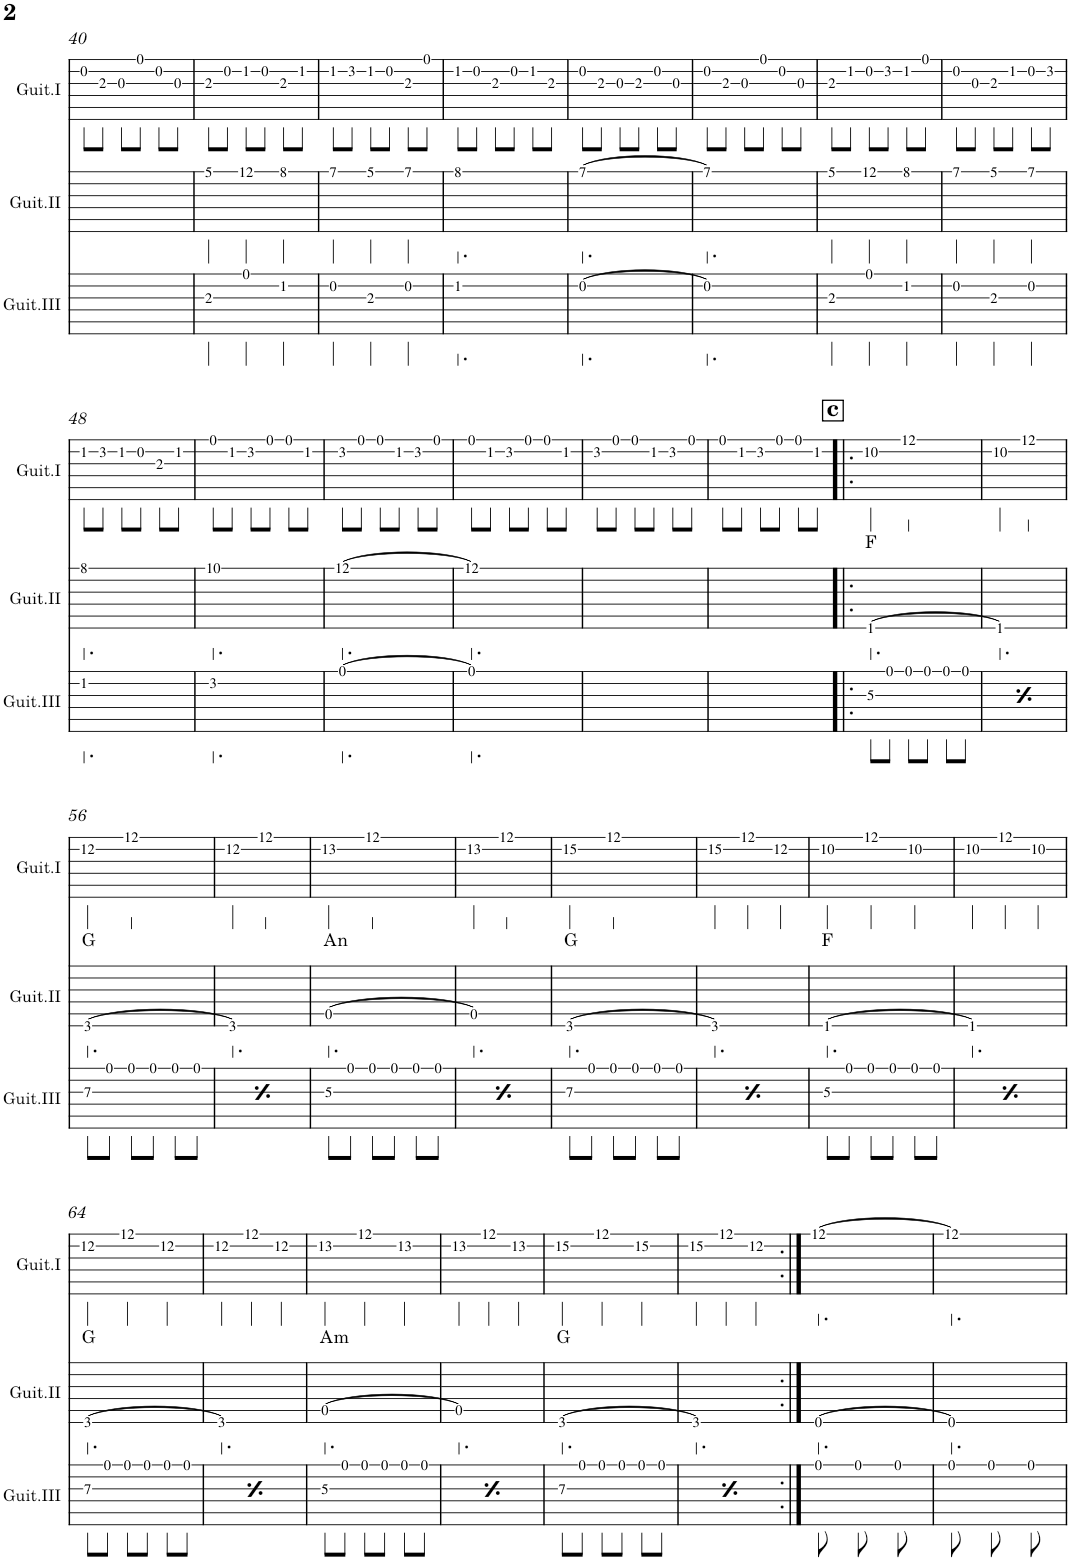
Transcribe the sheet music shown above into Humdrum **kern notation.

**kern	**kern	**harte	**kern
*part3	*part2	*part2	*part1
*staff3	*staff2	*	*staff1
*I"Guitarra III	*I"Guitarra II	*	*I"Guitarra I
*I'Guit.III	*I'Guit.II	*	*I'Guit.I
!!LO:PB:g=z
*	*	*	*
*k[]	*k[]	*	*k[]
*M3/4	*M3/4	*	*M3/4
=40	=40	=40	=40
2.r	2.r	.	8B\L
.	.	.	8A\J
.	.	.	8G\L
.	.	.	8e\J
.	.	.	8B\L
.	.	.	8G\J
=41	=41	=41	=41
4A\	4a\	.	8A\L
.	.	.	8B\J
4e\	4ee\	.	8c\L
.	.	.	8B\J
4c\	4cc\	.	8A\L
.	.	.	8c\J
=42	=42	=42	=42
4B\	4b\	.	8c\L
.	.	.	8d\J
4A\	4a\	.	8c\L
.	.	.	8B\J
4B\	4b\	.	8A\L
.	.	.	8e\J
=43	=43	=43	=43
2.c\	2.cc\	.	8c\L
.	.	.	8B\J
.	.	.	8A\L
.	.	.	8B\J
.	.	.	8c\L
.	.	.	8A\J
=44	=44	=44	=44
[2.B\	[2.b\	.	8B\L
.	.	.	8A\J
.	.	.	8G\L
.	.	.	8A\J
.	.	.	8B\L
.	.	.	8G\J
=45	=45	=45	=45
2.B\]	2.b\]	.	8B\L
.	.	.	8A\J
.	.	.	8G\L
.	.	.	8e\J
.	.	.	8B\L
.	.	.	8G\J
=46	=46	=46	=46
4A\	4a\	.	8A\L
.	.	.	8c\J
4e\	4ee\	.	8B\L
.	.	.	8d\J
4c\	4cc\	.	8c\L
.	.	.	8e\J
=47	=47	=47	=47
4B\	4b\	.	8B\L
.	.	.	8G\J
4A\	4a\	.	8A\L
.	.	.	8c\J
4B\	4b\	.	8B\L
.	.	.	8d\J
!!LO:LB:g=z
=48	=48	=48	=48
2.c\	2.cc\	.	8c\L
.	.	.	8d\J
.	.	.	8c\L
.	.	.	8B\J
.	.	.	8A\L
.	.	.	8c\J
=49	=49	=49	=49
2.d\	2.dd\	.	8e\L
.	.	.	8c\J
.	.	.	8d\L
.	.	.	8e\J
.	.	.	8e\L
.	.	.	8c\J
=50	=50	=50	=50
[2.e\	[2.ee\	.	8d\L
.	.	.	8e\J
.	.	.	8e\L
.	.	.	8c\J
.	.	.	8d\L
.	.	.	8e\J
=51	=51	=51	=51
2.e\]	2.ee\]	.	8e\L
.	.	.	8c\J
.	.	.	8d\L
.	.	.	8e\J
.	.	.	8e\L
.	.	.	8c\J
=52	=52	=52	=52
2.r	2.r	.	8d\L
.	.	.	8e\J
.	.	.	8e\L
.	.	.	8c\J
.	.	.	8d\L
.	.	.	8e\J
=53	=53	=53	=53
2.r	2.r	.	8e\L
.	.	.	8c\J
.	.	.	8d\L
.	.	.	8e\J
.	.	.	8e\L
.	.	.	8c\J
!!LO:REH:place=s1:a:B:cj:fs=14:t=c
=54!|:	=54!|:	=54!|:	=54!|:
8c\L	[2.FF\	F:maj	4a\
8e\J	.	.	.
8e\L	.	.	2ee\
8e\J	.	.	.
8e\L	.	.	.
8e\J	.	.	.
=55	=55	=55	=55
8c\L	2.FF\]	.	4a\
8e\J	.	.	.
8e\L	.	.	2ee\
8e\J	.	.	.
8e\L	.	.	.
8e\J	.	.	.
!!LO:LB:g=z
=56	=56	=56	=56
8d\L	[2.GG\	G:maj	4b\
8e\J	.	.	.
8e\L	.	.	2ee\
8e\J	.	.	.
8e\L	.	.	.
8e\J	.	.	.
=57	=57	=57	=57
8d\L	2.GG\]	.	4b\
8e\J	.	.	.
8e\L	.	.	2ee\
8e\J	.	.	.
8e\L	.	.	.
8e\J	.	.	.
=58	=58	=58	=58
!	!	!LO:H:kt=n	!
8c\L	[2.AA\	.	4cc\
8e\J	.	.	.
8e\L	.	.	2ee\
8e\J	.	.	.
8e\L	.	.	.
8e\J	.	.	.
=59	=59	=59	=59
8c\L	2.AA\]	.	4cc\
8e\J	.	.	.
8e\L	.	.	2ee\
8e\J	.	.	.
8e\L	.	.	.
8e\J	.	.	.
=60	=60	=60	=60
8d\L	[2.GG\	G:maj	4dd\
8e\J	.	.	.
8e\L	.	.	2ee\
8e\J	.	.	.
8e\L	.	.	.
8e\J	.	.	.
=61	=61	=61	=61
8d\L	2.GG\]	.	4dd\
8e\J	.	.	.
8e\L	.	.	4ee\
8e\J	.	.	.
8e\L	.	.	4b\
8e\J	.	.	.
=62	=62	=62	=62
8c\L	[2.FF\	F:maj	4a\
8e\J	.	.	.
8e\L	.	.	4ee\
8e\J	.	.	.
8e\L	.	.	4a\
8e\J	.	.	.
=63	=63	=63	=63
8c\L	2.FF\]	.	4a\
8e\J	.	.	.
8e\L	.	.	4ee\
8e\J	.	.	.
8e\L	.	.	4a\
8e\J	.	.	.
!!LO:LB:g=z
=64	=64	=64	=64
8d\L	[2.GG\	G:maj	4b\
8e\J	.	.	.
8e\L	.	.	4ee\
8e\J	.	.	.
8e\L	.	.	4b\
8e\J	.	.	.
=65	=65	=65	=65
8d\L	2.GG\]	.	4b\
8e\J	.	.	.
8e\L	.	.	4ee\
8e\J	.	.	.
8e\L	.	.	4b\
8e\J	.	.	.
=66	=66	=66	=66
!	!	!LO:H:kt=m	!
8c\L	[2.AA\	A:min	4cc\
8e\J	.	.	.
8e\L	.	.	4ee\
8e\J	.	.	.
8e\L	.	.	4cc\
8e\J	.	.	.
=67	=67	=67	=67
8c\L	2.AA\]	.	4cc\
8e\J	.	.	.
8e\L	.	.	4ee\
8e\J	.	.	.
8e\L	.	.	4cc\
8e\J	.	.	.
=68	=68	=68	=68
8d\L	[2.GG\	G:maj	4dd\
8e\J	.	.	.
8e\L	.	.	4ee\
8e\J	.	.	.
8e\L	.	.	4dd\
8e\J	.	.	.
=69	=69	=69	=69
8d\L	2.GG\]	.	4dd\
8e\J	.	.	.
8e\L	.	.	4ee\
8e\J	.	.	.
8e\L	.	.	4b\
8e\J	.	.	.
=70:|!	=70:|!	=70:|!	=70:|!
8e\	[2.EE\	.	[2.ee\
8r	.	.	.
8e\	.	.	.
8r	.	.	.
8e\	.	.	.
8r	.	.	.
=71	=71	=71	=71
8e\	2.EE\]	.	2.ee\]
8r	.	.	.
8e\	.	.	.
8r	.	.	.
8e\	.	.	.
8r	.	.	.
=	=	=	=
*-	*-	*-	*-
